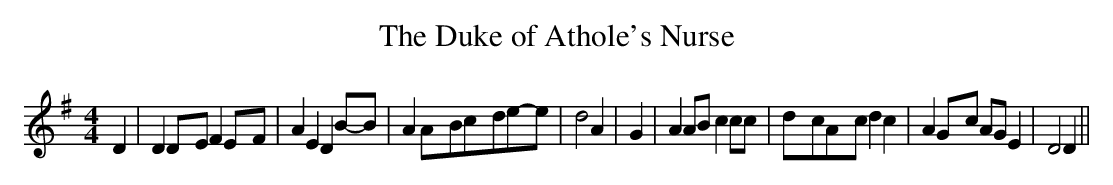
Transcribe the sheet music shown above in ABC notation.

X:1
T:The Duke of Athole's Nurse
M:4/4
L:1/8
K:G
 D2| D2D-E F2E-F| A2 E2 D2B-B| A2A-Bc-de-e| d4 A2| G2| A2 AB c2 cc|\
d-cA-c d2 c2| A2G-c AG E2| D4 D2||
